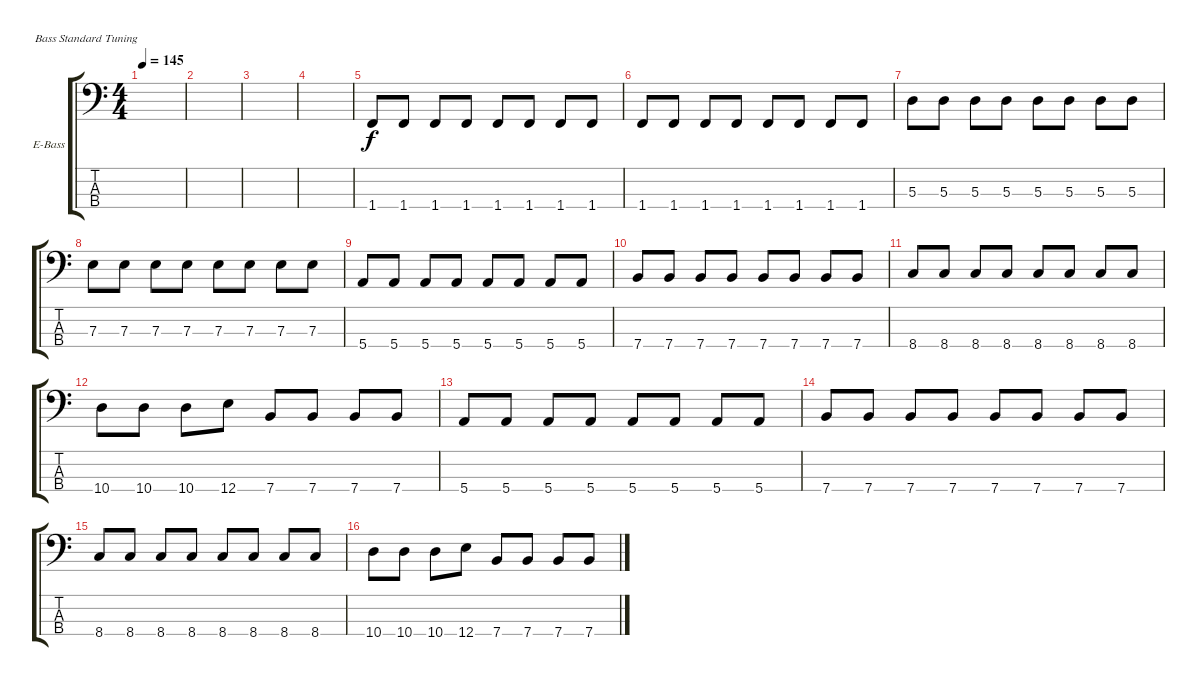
\defaultSystemsLayout 4
\bracketExtendMode groupsimilarinstruments
\firstSystemTrackNameOrientation horizontal
\otherSystemsTrackNameOrientation horizontal
\track ("Electric Bass" "E-Bass") {instrument electricbassfinger}
\staff {score tabs}
\tuning (G2 D2 A1 E1)
\ts (4 4)
\tempo 145
\clef f4
\scale
0.485477
\ks c
|
\scale
0.257261 |
\scale
0.257261 |
\scale
0.333333 |
\scale
0.333333 1.4.8 1.4.8 1.4.8 1.4.8 1.4.8 1.4.8 1.4.8 1.4.8 |
\scale
0.333333 1.4.8 1.4.8 1.4.8 1.4.8 1.4.8 1.4.8 1.4.8 1.4.8 |
\scale
0.333333 5.3.8 5.3.8 5.3.8 5.3.8 5.3.8 5.3.8 5.3.8 5.3.8 |
\scale
0.333333 7.3.8 7.3.8 7.3.8 7.3.8 7.3.8 7.3.8 7.3.8 7.3.8 |
\scale
0.333333 5.4.8 5.4.8 5.4.8 5.4.8 5.4.8 5.4.8 5.4.8 5.4.8 |
\scale
0.333333 7.4.8 7.4.8 7.4.8 7.4.8 7.4.8 7.4.8 7.4.8 7.4.8 |
\scale
0.333333 8.4.8 8.4.8 8.4.8 8.4.8 8.4.8 8.4.8 8.4.8 8.4.8 |
\scale
0.333333 10.4.8 10.4.8 10.4.8 12.4.8 7.4.8 7.4.8 7.4.8 7.4.8 |
\scale
0.333333 5.4.8 5.4.8 5.4.8 5.4.8 5.4.8 5.4.8 5.4.8 5.4.8 |
\scale
0.333333 7.4.8 7.4.8 7.4.8 7.4.8 7.4.8 7.4.8 7.4.8 7.4.8 |
\scale
0.333333 8.4.8 8.4.8 8.4.8 8.4.8 8.4.8 8.4.8 8.4.8 8.4.8 |
\scale
0.333333 10.4.8 10.4.8 10.4.8 12.4.8 7.4.8 7.4.8 7.4.8 7.4.8
